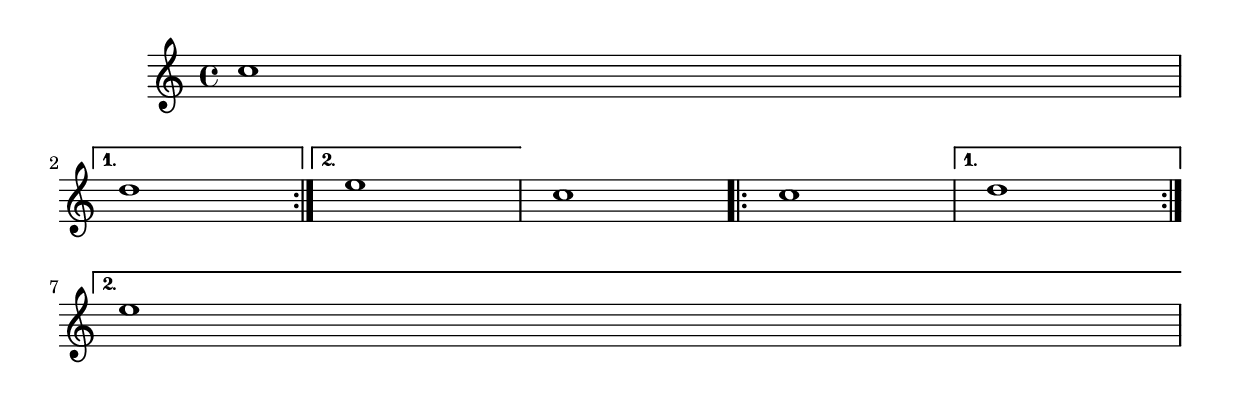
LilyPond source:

\version "1.7.18"

\header{
texidoc="
Across linebreaks, the left edge of a first and second alternative
bracket should be equal
"
}

\score  {
\notes
\context Staff\relative c''  {
	\repeat "volta" 2 { c1 \break } \alternative { d e }
	c1
	\repeat "volta" 2 { c1 } \alternative { { d \break}  e }

}
}
%% new-chords-done %%
